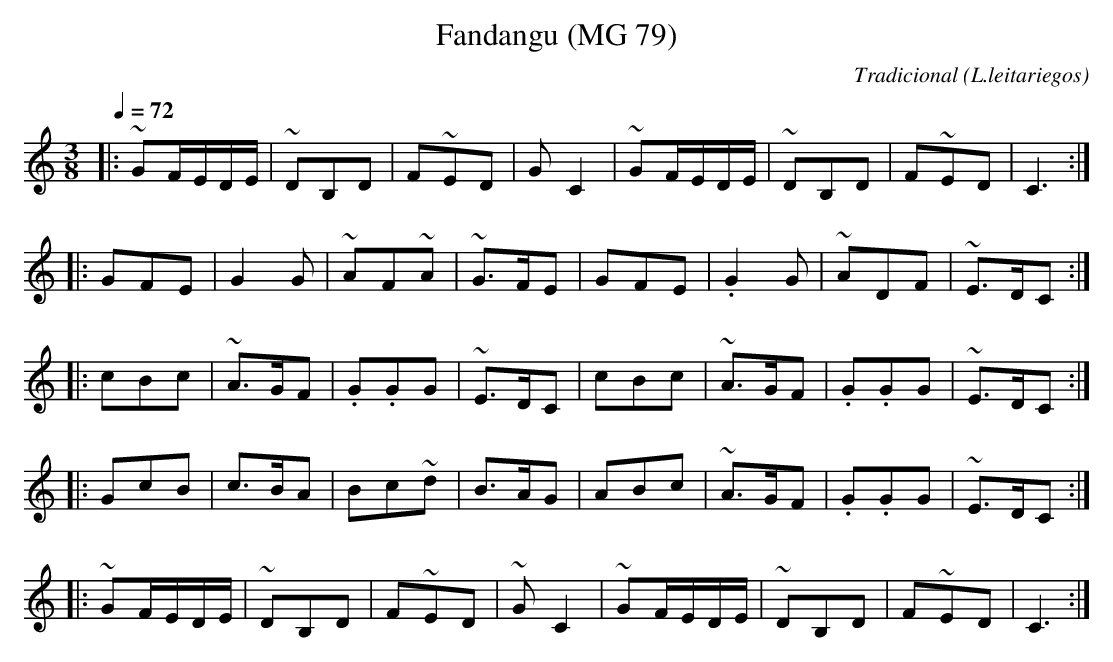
X:1
T:Fandangu (MG 79)
C:Tradicional
O:L.leitariegos
M:3/8
L:1/8
Q:1/4=72
E:Comp.
K:C
|:~GF/E/D/E/|~DB,D|F~ED|G C2|~GF/E/D/E/|~DB,D|F~ED|C3:|
|:GFE|G2 G|~AF~A|~G3/2F/E|GFE|.G2 G|~ADF|~E3/2D/C:|
|:cBc|~A3/2G/F|.G.GG|~E3/2D/C|cBc|~A3/2G/F|.G.GG|~E3/2D/C:|
|:GcB|c3/2B/A|Bc~d|B3/2A/G|ABc|~A3/2G/F|.G.GG|~E3/2D/C:|
|:~GF/E/D/E/|~DB,D|F~ED|~G C2|~GF/E/D/E/|~DB,D|F~ED|C3:|
